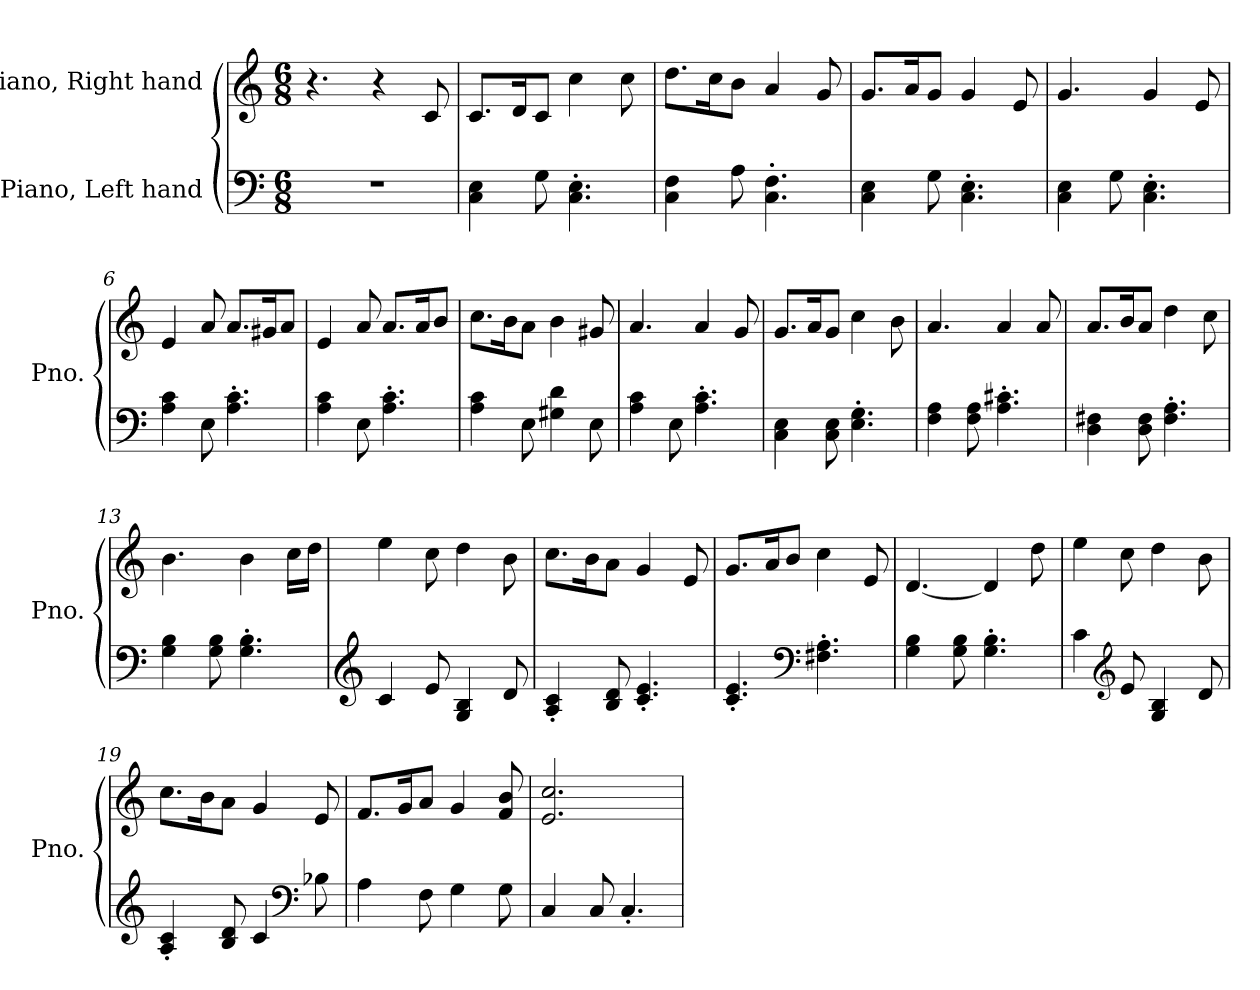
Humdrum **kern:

**kern	**kern
*part2	*part1
*staff2	*staff1
*I"Piano, Left hand	*I"Piano, Right hand
*I'Pno.	*I'Pno.
*clefF4	*clefG2
*k[]	*k[]
*M6/8	*M6/8
*MM120	*MM120
=1	=1
2.r	4.r
.	4r
.	8c/
=2	=2
4C\ 4E\	8.c/L
.	16d/K
8G\	8c/J
4.C\' 4.E\'	4cc\
.	8cc\
=3	=3
4C\ 4F\	8.dd\L
.	16cc\K
8A\	8b\J
4.C\' 4.F\'	4a/
.	8g/
=4	=4
4C\ 4E\	8.g/L
.	16a/K
8G\	8g/J
4.C\' 4.E\'	4g/
.	8e/
=5	=5
4C\ 4E\	4.g/
8G\	.
4.C\' 4.E\'	4g/
.	8e/
!!LO:LB:g=z
=6	=6
4A\ 4c\	4e/
8E\	8a/
4.A\' 4.c\'	8.a/L
.	16g#X/K
.	8a/J
=7	=7
4A\ 4c\	4e/
8E\	8a/
4.A\' 4.c\'	8.a/L
.	16a/K
.	8b/J
=8	=8
4A\ 4c\	8.cc\L
.	16b\K
8E\	8a\J
4G#X\ 4d\	4b\
8E\	8g#X/
=9	=9
4A\ 4c\	4.a/
8E\	.
4.A\' 4.c\'	4a/
.	8g/
=10	=10
4C\ 4E\	8.g/L
.	16a/K
8C\ 8E\	8g/J
4.E\' 4.G\'	4cc\
.	8b\
=11	=11
4F\ 4A\	4.a/
8F\ 8A\	.
4.A\' 4.c#X\'	4a/
.	8a/
!!LO:LB:g=z
=12	=12
4D\ 4F#X\	8.a/L
.	16b/K
8D\ 8F#\	8a/J
4.F#\' 4.A\'	4dd\
.	8cc\
=13	=13
4G\ 4B\	4.b\
8G\ 8B\	.
4.G\' 4.B\'	4b\
.	16cc\LL
.	16dd\JJ
=14	=14
*clefG2	*
4c/	4ee\
8e/	8cc\
4G/ 4B/	4dd\
8d/	8b\
=15	=15
4A/' 4c/'	8.cc\L
.	16b\K
8B/ 8d/	8a\J
4.c/' 4.e/'	4g/
.	8e/
=16	=16
4.c/' 4.e/'	8.g/L
.	16a/K
.	8b/J
*clefF4	*
4.F#X\' 4.A\'	4cc\
.	8e/
=17	=17
4G\ 4B\	[4.d/
8G\ 8B\	.
4.G\' 4.B\'	4d/]
.	8dd\
!!LO:LB:g=z
=18	=18
4c\	4ee\
*clefG2	*
8e/	8cc\
4G/ 4B/	4dd\
8d/	8b\
=19	=19
4A/' 4c/'	8.cc\L
.	16b\K
8B/ 8d/	8a\J
4c/	4g/
*clefF4	*
8B-X\	8e/
=20	=20
4A\	8.f/L
.	16g/K
8F\	8a/J
4G\	4g/
8G\	8f/ 8b/
=21	=21
4C/	2.e/ 2.cc/
8C/	.
4.C'/	.
=	=
*-	*-
